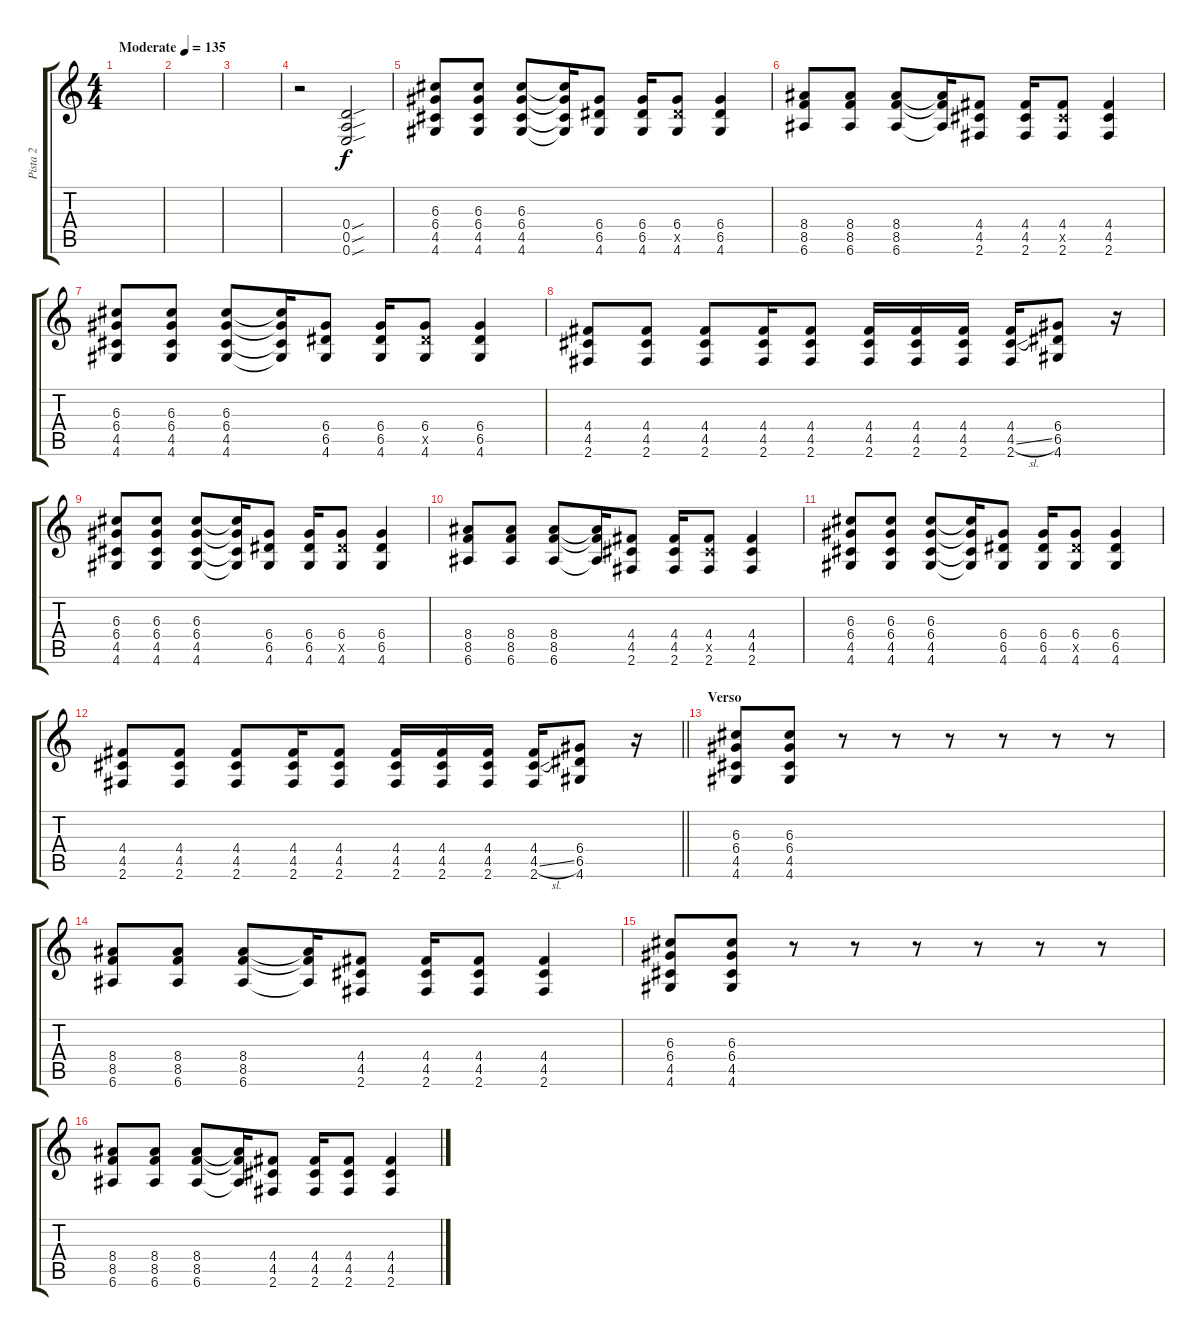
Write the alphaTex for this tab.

\track ("Pista 2" "Pista 2") {instrument distortionguitar}
\staff {score tabs}
\tuning (E4 B3 G3 D3 A2 E2) {hide}
\ts (4 4)
\tempo (135 "Moderate")
\clef g2
\ks c
|
|
|
r.2 (0.4{sou} 0.5{sou} 0.6{sou}).2 |
(6.3 6.4 4.5 4.6).8 (6.3 6.4 4.5 4.6).8 (6.3 6.4 4.5 4.6).8 (6.3{t} 6.4{t} 4.5{t} 4.6{t}).16 (6.4 6.5 4.6).8 (6.4 6.5 4.6).16 (6.4 6.5{x} 4.6).8 (6.4 6.5 4.6).4 |
(8.4 8.5 6.6).8 (8.4 8.5 6.6).8 (8.4 8.5 6.6).8 (8.4{t} 8.5{t} 6.6{t}).16 (4.4 4.5 2.6).8 (4.4 4.5 2.6).16 (4.4 4.5{x} 2.6).8 (4.4 4.5 2.6).4 |
(6.3 6.4 4.5 4.6).8 (6.3 6.4 4.5 4.6).8 (6.3 6.4 4.5 4.6).8 (6.3{t} 6.4{t} 4.5{t} 4.6{t}).16 (6.4 6.5 4.6).8 (6.4 6.5 4.6).16 (6.4 6.5{x} 4.6).8 (6.4 6.5 4.6).4 |
(4.4 4.5 2.6).8 (4.4 4.5 2.6).8 (4.4 4.5 2.6).8 (4.4 4.5 2.6).16 (4.4 4.5 2.6).8 (4.4 4.5 2.6).16 (4.4 4.5 2.6).16 (4.4 4.5 2.6).16 (4.4 4.5{sl} 2.6).16 (6.4 6.5 4.6).8 r.16 |
(6.3 6.4 4.5 4.6).8 (6.3 6.4 4.5 4.6).8 (6.3 6.4 4.5 4.6).8 (6.3{t} 6.4{t} 4.5{t} 4.6{t}).16 (6.4 6.5 4.6).8 (6.4 6.5 4.6).16 (6.4 6.5{x} 4.6).8 (6.4 6.5 4.6).4 |
(8.4 8.5 6.6).8 (8.4 8.5 6.6).8 (8.4 8.5 6.6).8 (8.4{t} 8.5{t} 6.6{t}).16 (4.4 4.5 2.6).8 (4.4 4.5 2.6).16 (4.4 4.5{x} 2.6).8 (4.4 4.5 2.6).4 |
(6.3 6.4 4.5 4.6).8 (6.3 6.4 4.5 4.6).8 (6.3 6.4 4.5 4.6).8 (6.3{t} 6.4{t} 4.5{t} 4.6{t}).16 (6.4 6.5 4.6).8 (6.4 6.5 4.6).16 (6.4 6.5{x} 4.6).8 (6.4 6.5 4.6).4 |
\barLineRight lightlight
(4.4 4.5 2.6).8 (4.4 4.5 2.6).8 (4.4 4.5 2.6).8 (4.4 4.5 2.6).16 (4.4 4.5 2.6).8 (4.4 4.5 2.6).16 (4.4 4.5 2.6).16 (4.4 4.5 2.6).16 (4.4 4.5{sl} 2.6).16 (6.4 6.5 4.6).8 r.16 |
\section ("" "Verso")
(6.3 6.4 4.5 4.6).8 (6.3 6.4 4.5 4.6).8 r.8 r.8 r.8 r.8 r.8 r.8 |
(8.4 8.5 6.6).8 (8.4 8.5 6.6).8 (8.4 8.5 6.6).8 (8.4{t} 8.5{t} 6.6{t}).16 (4.4 4.5 2.6).8 (4.4 4.5 2.6).16 (4.4 4.5 2.6).8 (4.4 4.5 2.6).4 |
(6.3 6.4 4.5 4.6).8 (6.3 6.4 4.5 4.6).8 r.8 r.8 r.8 r.8 r.8 r.8 |
(8.4 8.5 6.6).8 (8.4 8.5 6.6).8 (8.4 8.5 6.6).8 (8.4{t} 8.5{t} 6.6{t}).16 (4.4 4.5 2.6).8 (4.4 4.5 2.6).16 (4.4 4.5 2.6).8 (4.4 4.5 2.6).4
